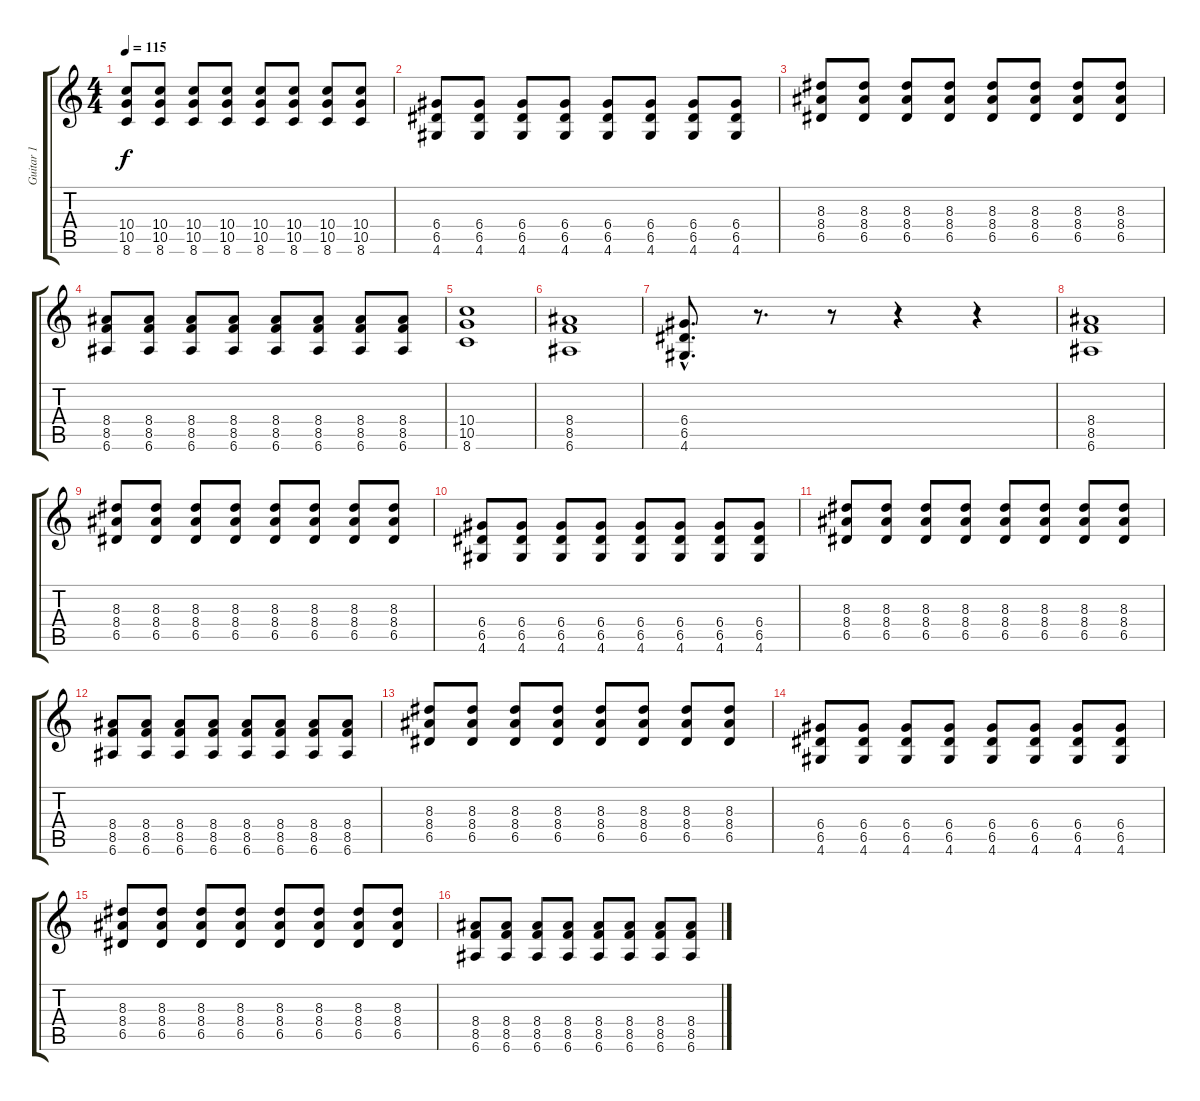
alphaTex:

\track ("Guitar 1" "Guitar 1") {instrument overdrivenguitar}
\staff {score tabs}
\tuning (E4 B3 G3 D3 A2 E2) {hide}
\ts (4 4)
\tempo 115
\clef g2
\ks c
(10.4 10.5 8.6).8{dy f} (10.4 10.5 8.6).8 (10.4 10.5 8.6).8 (10.4 10.5 8.6).8 (10.4 10.5 8.6).8 (10.4 10.5 8.6).8 (10.4 10.5 8.6).8 (10.4 10.5 8.6).8 |
(6.4 6.5 4.6).8 (6.4 6.5 4.6).8 (6.4 6.5 4.6).8 (6.4 6.5 4.6).8 (6.4 6.5 4.6).8 (6.4 6.5 4.6).8 (6.4 6.5 4.6).8 (6.4 6.5 4.6).8 |
(8.3 8.4 6.5).8 (8.3 8.4 6.5).8 (8.3 8.4 6.5).8 (8.3 8.4 6.5).8 (8.3 8.4 6.5).8 (8.3 8.4 6.5).8 (8.3 8.4 6.5).8 (8.3 8.4 6.5).8 |
(8.4 8.5 6.6).8 (8.4 8.5 6.6).8 (8.4 8.5 6.6).8 (8.4 8.5 6.6).8 (8.4 8.5 6.6).8 (8.4 8.5 6.6).8 (8.4 8.5 6.6).8 (8.4 8.5 6.6).8 |
(10.4 10.5 8.6).1 |
(8.4 8.5 6.6).1 |
(6.4{hac} 6.5{hac} 4.6{hac}).8{d} r.8{d} r.8 r.4 r.4 |
(8.4 8.5 6.6).1 |
(8.3 8.4 6.5).8 (8.3 8.4 6.5).8 (8.3 8.4 6.5).8 (8.3 8.4 6.5).8 (8.3 8.4 6.5).8 (8.3 8.4 6.5).8 (8.3 8.4 6.5).8 (8.3 8.4 6.5).8 |
(6.4 6.5 4.6).8 (6.4 6.5 4.6).8 (6.4 6.5 4.6).8 (6.4 6.5 4.6).8 (6.4 6.5 4.6).8 (6.4 6.5 4.6).8 (6.4 6.5 4.6).8 (6.4 6.5 4.6).8 |
(8.3 8.4 6.5).8 (8.3 8.4 6.5).8 (8.3 8.4 6.5).8 (8.3 8.4 6.5).8 (8.3 8.4 6.5).8 (8.3 8.4 6.5).8 (8.3 8.4 6.5).8 (8.3 8.4 6.5).8 |
(8.4 8.5 6.6).8 (8.4 8.5 6.6).8 (8.4 8.5 6.6).8 (8.4 8.5 6.6).8 (8.4 8.5 6.6).8 (8.4 8.5 6.6).8 (8.4 8.5 6.6).8 (8.4 8.5 6.6).8 |
(8.3 8.4 6.5).8 (8.3 8.4 6.5).8 (8.3 8.4 6.5).8 (8.3 8.4 6.5).8 (8.3 8.4 6.5).8 (8.3 8.4 6.5).8 (8.3 8.4 6.5).8 (8.3 8.4 6.5).8 |
(6.4 6.5 4.6).8 (6.4 6.5 4.6).8 (6.4 6.5 4.6).8 (6.4 6.5 4.6).8 (6.4 6.5 4.6).8 (6.4 6.5 4.6).8 (6.4 6.5 4.6).8 (6.4 6.5 4.6).8 |
(8.3 8.4 6.5).8 (8.3 8.4 6.5).8 (8.3 8.4 6.5).8 (8.3 8.4 6.5).8 (8.3 8.4 6.5).8 (8.3 8.4 6.5).8 (8.3 8.4 6.5).8 (8.3 8.4 6.5).8 |
(8.4 8.5 6.6).8 (8.4 8.5 6.6).8 (8.4 8.5 6.6).8 (8.4 8.5 6.6).8 (8.4 8.5 6.6).8 (8.4 8.5 6.6).8 (8.4 8.5 6.6).8 (8.4 8.5 6.6).8
